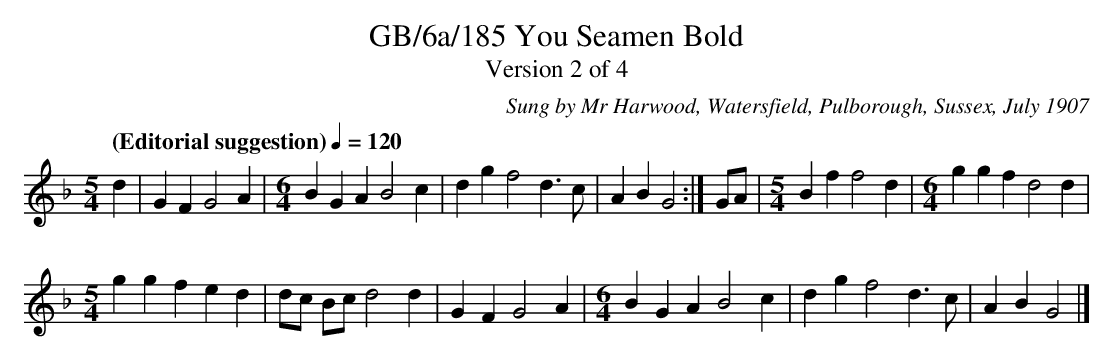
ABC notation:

X:1
T:GB/6a/185 You Seamen Bold
T:Version 2 of 4
C:Sung by Mr Harwood, Watersfield, Pulborough, Sussex, July 1907
M:5/4
L:1/4
Q:"(Editorial suggestion)" 1/4=120
K:Gdor
d | G F G2 A |[M:6/4] B G A B2 c | d g f2 d3/2 c/ | A B G2 :| G/A/ |[M:5/4] B f f2 d |[M:6/4] g g f d2 d |
[M:5/4] g g f e d | d/c/ B/c/ d2 d | G F G2 A |[M:6/4] B G A B2 c |d g f2 d3/2 c/ | A B G2 |]
